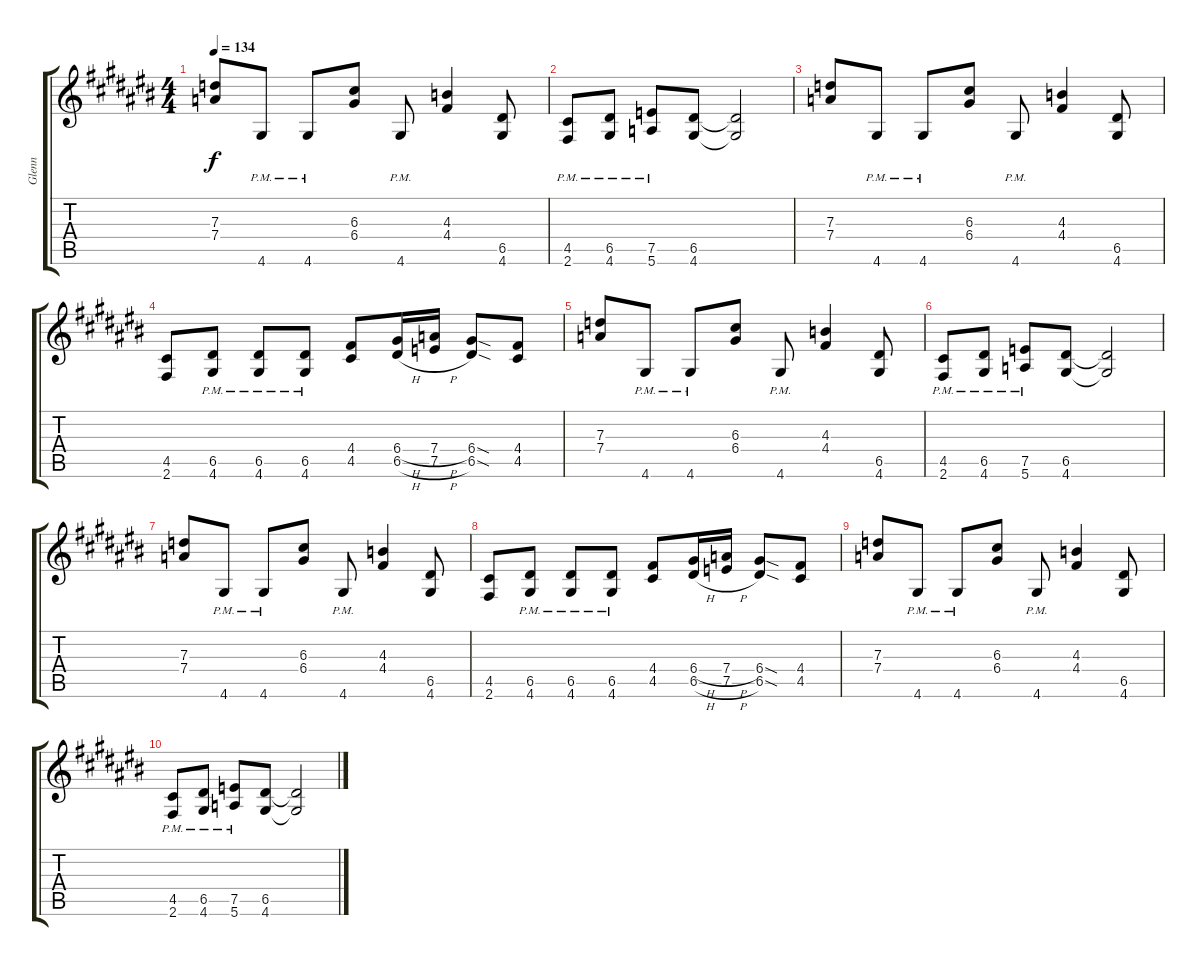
\track ("Glenn" "Glenn") {instrument overdrivenguitar}
\staff {score tabs}
\tuning (E4 B3 G3 D3 A2 E2) {hide}
\ts (4 4)
\tempo 134
\clef g2
\ks c#
(7.3 7.4).8{dy f} 4.6{pm}.8 4.6{pm}.8 (6.3 6.4).8 4.6{pm}.8 (4.3 4.4).4 (6.5 4.6).8 |
(4.5{pm} 2.6{pm}).8 (6.5{pm} 4.6{pm}).8 (7.5{pm} 5.6{pm}).8 (6.5 4.6).8 (6.5{t} 4.6{t}).2 |
(7.3 7.4).8 4.6{pm}.8 4.6{pm}.8 (6.3 6.4).8 4.6{pm}.8 (4.3 4.4).4 (6.5 4.6).8 |
(4.5 2.6).8 (6.5{pm} 4.6{pm}).8 (6.5{pm} 4.6{pm}).8 (6.5{pm} 4.6{pm}).8 (4.4 4.5).8 (6.4{h} 6.5{h}).16 (7.4{h} 7.5{h}).16 (6.4{sod} 6.5{sod}).8 (4.4 4.5).8 |
(7.3 7.4).8 4.6{pm}.8 4.6{pm}.8 (6.3 6.4).8 4.6{pm}.8 (4.3 4.4).4 (6.5 4.6).8 |
(4.5{pm} 2.6{pm}).8 (6.5{pm} 4.6{pm}).8 (7.5{pm} 5.6{pm}).8 (6.5 4.6).8 (6.5{t} 4.6{t}).2 |
(7.3 7.4).8 4.6{pm}.8 4.6{pm}.8 (6.3 6.4).8 4.6{pm}.8 (4.3 4.4).4 (6.5 4.6).8 |
(4.5 2.6).8 (6.5{pm} 4.6{pm}).8 (6.5{pm} 4.6{pm}).8 (6.5{pm} 4.6{pm}).8 (4.4 4.5).8 (6.4{h} 6.5{h}).16 (7.4{h} 7.5{h}).16 (6.4{sod} 6.5{sod}).8 (4.4 4.5).8 |
(7.3 7.4).8 4.6{pm}.8 4.6{pm}.8 (6.3 6.4).8 4.6{pm}.8 (4.3 4.4).4 (6.5 4.6).8 |
(4.5{pm} 2.6{pm}).8 (6.5{pm} 4.6{pm}).8 (7.5{pm} 5.6{pm}).8 (6.5 4.6).8 (6.5{t} 4.6{t}).2
